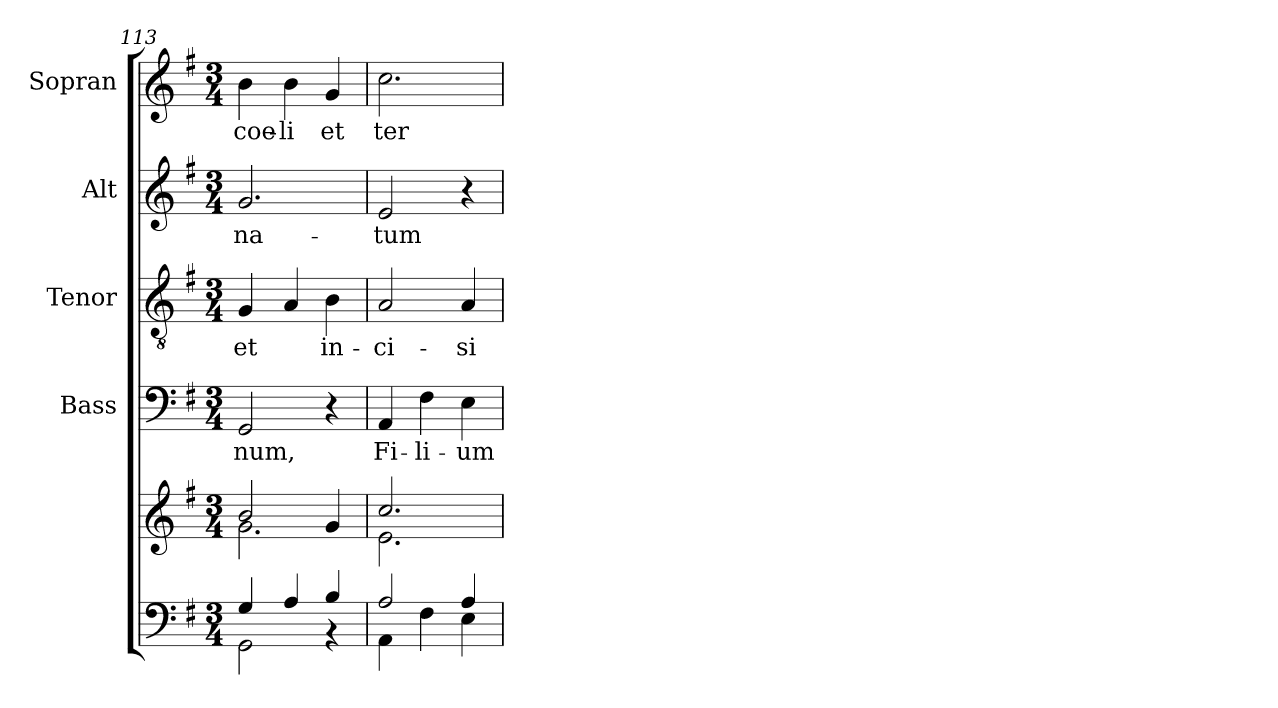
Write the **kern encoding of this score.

**kern	**kern	**kern	**text	**kern	**text	**kern	**text	**kern	**text
*part5	*part5	*part4	*part4	*part3	*part3	*part2	*part2	*part1	*part1
*staff6	*staff5	*staff4	*staff4	*staff3	*staff3	*staff2	*staff2	*staff1	*staff1
*	*	*I"Bass	*	*I"Tenor	*	*I"Alt	*	*I"Sopran	*
*	*	*I'B.	*	*I'T.	*	*I'A.	*	*I'S.	*
*clefF4	*clefG2	*clefF4	*	*clefGv2	*	*clefG2	*	*clefG2	*
*k[f#]	*k[f#]	*k[f#]	*	*k[f#]	*	*k[f#]	*	*k[f#]	*
*G:	*G:	*G:	*	*G:	*	*G:	*	*G:	*
*M3/4	*M3/4	*M3/4	*	*M3/4	*	*M3/4	*	*M3/4	*
=113	=113	=113	=113	=113	=113	=113	=113	=113	=113
*^	*^	*	*	*	*	*	*	*	*
!	!	!	!	!	!LO:LY:b	!	!LO:LY:b	!	!LO:LY:b	!	!LO:LY:b
4G/	2GG\	2b/	2.g\	2GG/	-num,	4G/	et	2.g/	na-	4b\	coe-
!	!	!	!	!	!	!	!	!	!	!	!LO:LY:b
4A/	.	.	.	.	.	4A/	.	.	.	4b\	-li
!	!	!	!	!	!	!	!LO:LY:b	!	!	!	!LO:LY:b
4B/	4rAA	4g/	.	4r	.	4B\	in-	.	.	4g/	et
=114	=114	=114	=114	=114	=114	=114	=114	=114	=114	=114	=114
!	!	!	!	!	!LO:LY:b	!	!LO:LY:b	!	!LO:LY:b	!	!LO:LY:b
2A/	4AA\	2.cc/	2.e\	4AA/	Fi-	2A/	-ci-	2e/	-tum	2.cc\	ter-
!	!	!	!	!	!LO:LY:b	!	!	!	!	!	!
.	4F#\	.	.	4F#\	-li-	.	.	.	.	.	.
!	!	!	!	!	!LO:LY:b	!	!LO:LY:b	!	!	!	!
4A/	4E\	.	.	4E\	-um	4A/	-si-	4r	.	.	.
*v	*v	*	*	*	*	*	*	*	*	*	*
*	*v	*v	*	*	*	*	*	*	*	*
=	=	=	=	=	=	=	=	=	=
*-	*-	*-	*-	*-	*-	*-	*-	*-	*-
